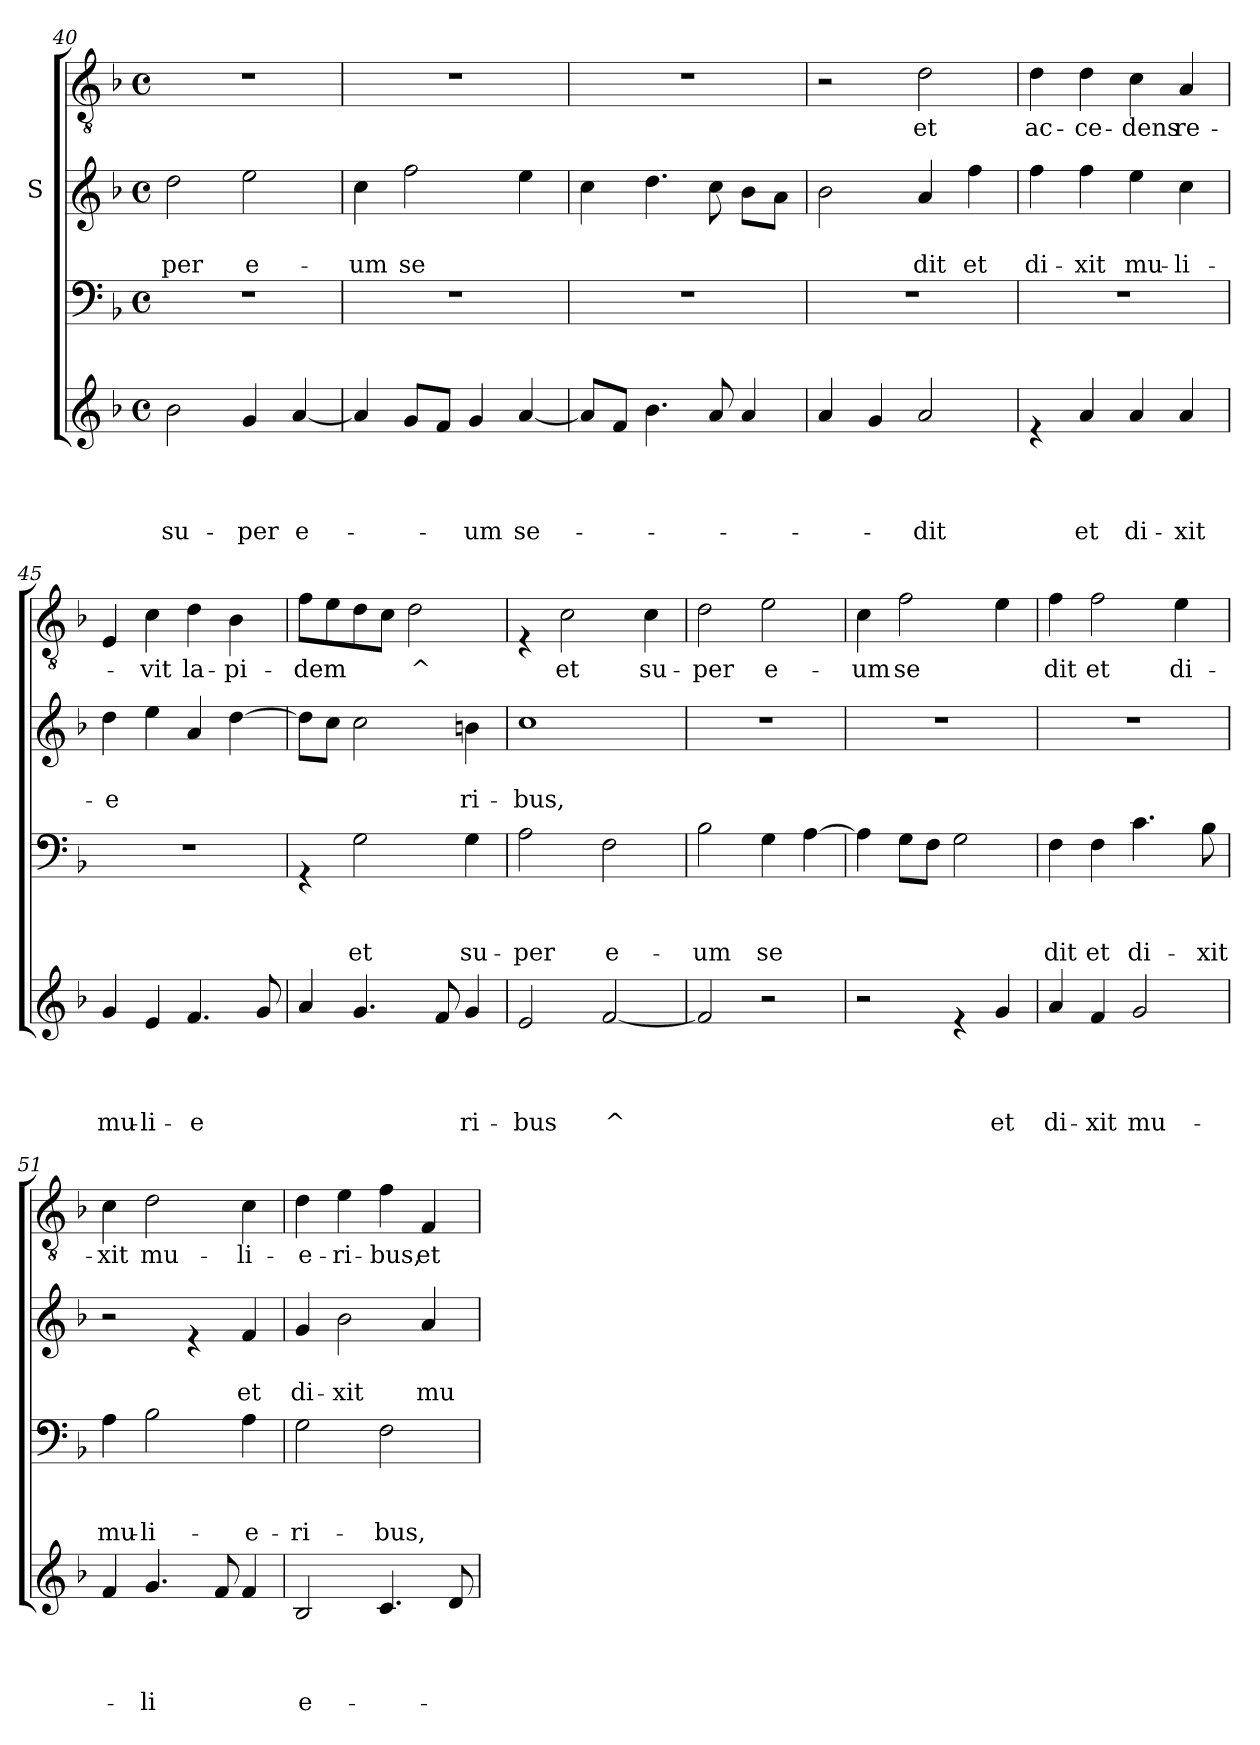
**kern	**text	**text	**text	**text	**kern	**text	**text	**text	**kern	**text	**text	**kern	**text
*part4	*part4	*part4	*part4	*part4	*part3	*part3	*part3	*part3	*part2	*part2	*part2	*part1	*part1
*staff4	*staff4	*staff4	*staff4	*staff4	*staff3	*staff3	*staff3	*staff3	*staff2	*staff2	*staff2	*staff1	*staff1
*	*	*	*	*	*	*	*	*	*I"S	*	*	*	*
!!LO:LB:g=z
*clefG2	*	*	*	*	*clefF4	*	*	*	*clefG2	*	*	*clefGv2	*
*k[b-]	*	*	*	*	*k[b-]	*	*	*	*k[b-]	*	*	*k[b-]	*
*F:	*	*	*	*	*F:	*	*	*	*F:	*	*	*F:	*
*M4/4	*	*	*	*	*M4/4	*	*	*	*M4/4	*	*	*M4/4	*
*met(c)	*	*	*	*	*met(c)	*	*	*	*met(c)	*	*	*met(c)	*
=40	=40	=40	=40	=40	=40	=40	=40	=40	=40	=40	=40	=40	=40
!	!	!	!	!LO:LY:b	!	!	!	!	!	!	!LO:LY:b	!	!
2b-\	.	.	.	su-	1r	.	.	.	2dd\	.	-per	1r	.
!	!	!	!	!LO:LY:b	!	!	!	!	!	!	!LO:LY:b	!	!
4g/	.	.	.	-per	.	.	.	.	2ee\	.	e-	.	.
!	!	!	!	!LO:LY:b	!	!	!	!	!	!	!	!	!
[<4a/	.	.	.	e-	.	.	.	.	.	.	.	.	.
=41	=41	=41	=41	=41	=41	=41	=41	=41	=41	=41	=41	=41	=41
!	!	!	!	!	!	!	!	!	!	!	!LO:LY:b	!	!
4a/]	.	.	.	.	1r	.	.	.	4cc\	.	-um	1r	.
!	!	!	!	!	!	!	!	!	!	!	!LO:LY:b	!	!
8g/L	.	.	.	.	.	.	.	.	2ff\	.	se	.	.
8f/J	.	.	.	.	.	.	.	.	.	.	.	.	.
!	!	!	!	!LO:LY:b	!	!	!	!	!	!	!	!	!
4g/	.	.	.	-um	.	.	.	.	.	.	.	.	.
!	!	!	!	!LO:LY:b	!	!	!	!	!	!	!	!	!
[<4a/	.	.	.	se-	.	.	.	.	4ee\	.	.	.	.
=42	=42	=42	=42	=42	=42	=42	=42	=42	=42	=42	=42	=42	=42
8a/L]	.	.	.	.	1r	.	.	.	4cc\	.	.	1r	.
8f/J	.	.	.	.	.	.	.	.	.	.	.	.	.
4.b-\	.	.	.	.	.	.	.	.	4.dd\	.	.	.	.
8a/	.	.	.	.	.	.	.	.	8cc\	.	.	.	.
4a/	.	.	.	.	.	.	.	.	8b-\L	.	.	.	.
.	.	.	.	.	.	.	.	.	8a\J	.	.	.	.
=43	=43	=43	=43	=43	=43	=43	=43	=43	=43	=43	=43	=43	=43
4a/	.	.	.	.	1r	.	.	.	2b-\	.	.	2r	.
4g/	.	.	.	.	.	.	.	.	.	.	.	.	.
!	!	!	!	!LO:LY:b	!	!	!	!	!	!	!LO:LY:b	!	!LO:LY:b
2a/	.	.	.	-dit	.	.	.	.	4a/	.	dit	2d\	et
!	!	!	!	!	!	!	!	!	!	!	!LO:LY:b	!	!
.	.	.	.	.	.	.	.	.	4ff\	.	et	.	.
=44	=44	=44	=44	=44	=44	=44	=44	=44	=44	=44	=44	=44	=44
!	!	!	!	!	!	!	!	!	!	!	!LO:LY:b	!	!LO:LY:b
4re	.	.	.	.	1r	.	.	.	4ff\	.	di-	4d\	ac-
!	!	!	!	!LO:LY:b	!	!	!	!	!	!	!LO:LY:b	!	!LO:LY:b
4a/	.	.	.	et	.	.	.	.	4ff\	.	-xit	4d\	-ce-
!	!	!	!	!LO:LY:b	!	!	!	!	!	!	!LO:LY:b	!	!LO:LY:b
4a/	.	.	.	di-	.	.	.	.	4ee\	.	mu-	4c\	-dens
!	!	!	!	!LO:LY:b	!	!	!	!	!	!	!LO:LY:b	!	!LO:LY:b
4a/	.	.	.	-xit	.	.	.	.	4cc\	.	-li-	4A/	re-
!!LO:LB:g=z
=45	=45	=45	=45	=45	=45	=45	=45	=45	=45	=45	=45	=45	=45
!	!	!	!	!LO:LY:b	!	!	!	!	!	!	!LO:LY:b	!	!
4g/	.	.	.	mu-	1r	.	.	.	4dd\	.	-e	4E/	.
!	!	!	!	!LO:LY:b	!	!	!	!	!	!	!	!	!LO:LY:b
4e/	.	.	.	-li-	.	.	.	.	4ee\	.	.	4c\	-vit
!	!	!	!	!LO:LY:b	!	!	!	!	!	!	!	!	!LO:LY:b
4.f/	.	.	.	-e	.	.	.	.	4a/	.	.	4d\	la-
!	!	!	!	!	!	!	!	!	!	!	!	!	!LO:LY:b
.	.	.	.	.	.	.	.	.	[>4dd\	.	.	4B-\	-pi-
8g/	.	.	.	.	.	.	.	.	.	.	.	.	.
=46	=46	=46	=46	=46	=46	=46	=46	=46	=46	=46	=46	=46	=46
!	!	!	!	!	!	!	!	!	!	!	!	!	!LO:LY:b
4a/	.	.	.	.	4rGG	.	.	.	8dd\L]	.	.	8f\L	-dem
.	.	.	.	.	.	.	.	.	8cc\J	.	.	8e\	.
!	!	!	!	!	!	!	!	!LO:LY:b	!	!	!	!	!
4.g/	.	.	.	.	2G\	.	.	et	2cc\	.	.	8d\	.
.	.	.	.	.	.	.	.	.	.	.	.	8c\J	.
!	!	!	!	!	!	!	!	!	!	!	!	!	!LO:LY:b
.	.	.	.	.	.	.	.	.	.	.	.	2d\	^
8f/	.	.	.	.	.	.	.	.	.	.	.	.	.
!	!	!	!	!LO:LY:b	!	!	!	!LO:LY:b	!	!	!LO:LY:b	!	!
4g/	.	.	.	ri-	4G\	.	.	su-	4bn\	.	ri-	.	.
=47	=47	=47	=47	=47	=47	=47	=47	=47	=47	=47	=47	=47	=47
!	!	!	!	!LO:LY:b	!	!	!	!LO:LY:b	!	!	!LO:LY:b	!	!
2e/	.	.	.	-bus	2A\	.	.	-per	1cc	.	-bus,	4rE	.
!	!	!	!	!	!	!	!	!	!	!	!	!	!LO:LY:b
.	.	.	.	.	.	.	.	.	.	.	.	2c\	et
!	!	!	!	!LO:LY:b	!	!	!	!LO:LY:b	!	!	!	!	!
[<2f/	.	.	.	^	2F\	.	.	e-	.	.	.	.	.
!	!	!	!	!	!	!	!	!	!	!	!	!	!LO:LY:b
.	.	.	.	.	.	.	.	.	.	.	.	4c\	su-
=48	=48	=48	=48	=48	=48	=48	=48	=48	=48	=48	=48	=48	=48
!	!	!	!	!	!	!	!	!LO:LY:b	!	!	!	!	!LO:LY:b
2f/]	.	.	.	.	2B-\	.	.	-um	1r	.	.	2d\	-per
!	!	!	!	!	!	!	!	!LO:LY:b	!	!	!	!	!LO:LY:b
2r	.	.	.	.	4G\	.	.	se	.	.	.	2e\	e-
.	.	.	.	.	[>4A\	.	.	.	.	.	.	.	.
=49	=49	=49	=49	=49	=49	=49	=49	=49	=49	=49	=49	=49	=49
!	!	!	!	!	!	!	!	!	!	!	!	!	!LO:LY:b
2r	.	.	.	.	4A\]	.	.	.	1r	.	.	4c\	-um
!	!	!	!	!	!	!	!	!	!	!	!	!	!LO:LY:b
.	.	.	.	.	8G\L	.	.	.	.	.	.	2f\	se
.	.	.	.	.	8F\J	.	.	.	.	.	.	.	.
4re	.	.	.	.	2G\	.	.	.	.	.	.	.	.
!	!	!	!	!LO:LY:b	!	!	!	!	!	!	!	!	!
4g/	.	.	.	et	.	.	.	.	.	.	.	4e\	.
=50	=50	=50	=50	=50	=50	=50	=50	=50	=50	=50	=50	=50	=50
!	!	!	!	!LO:LY:b	!	!	!	!LO:LY:b	!	!	!	!	!LO:LY:b
4a/	.	.	.	di-	4F\	.	.	dit	1r	.	.	4f\	dit
!	!	!	!	!LO:LY:b	!	!	!	!LO:LY:b	!	!	!	!	!LO:LY:b
4f/	.	.	.	-xit	4F\	.	.	et	.	.	.	2f\	et
!	!	!	!	!LO:LY:b	!	!	!	!LO:LY:b	!	!	!	!	!
2g/	.	.	.	mu-	4.c\	.	.	di-	.	.	.	.	.
!	!	!	!	!	!	!	!	!	!	!	!	!	!LO:LY:b
.	.	.	.	.	.	.	.	.	.	.	.	4e\	di-
!	!	!	!	!	!	!	!	!LO:LY:b	!	!	!	!	!
.	.	.	.	.	8B-\	.	.	-xit	.	.	.	.	.
!!LO:PB:g=z
=51	=51	=51	=51	=51	=51	=51	=51	=51	=51	=51	=51	=51	=51
!	!	!	!	!	!	!	!	!LO:LY:b	!	!	!	!	!LO:LY:b
4f/	.	.	.	.	4A\	.	.	mu-	2r	.	.	4c\	-xit
!	!	!	!	!LO:LY:b	!	!	!	!LO:LY:b	!	!	!	!	!LO:LY:b
4.g/	.	.	.	-li	2B-\	.	.	-li-	.	.	.	2d\	mu-
.	.	.	.	.	.	.	.	.	4re	.	.	.	.
8f/	.	.	.	.	.	.	.	.	.	.	.	.	.
!	!	!	!	!	!	!	!	!LO:LY:b	!	!	!LO:LY:b	!	!LO:LY:b
4f/	.	.	.	.	4A\	.	.	-e-	4f/	.	et	4c\	-li-
=52	=52	=52	=52	=52	=52	=52	=52	=52	=52	=52	=52	=52	=52
!	!	!	!	!LO:LY:b	!	!	!	!LO:LY:b	!	!	!LO:LY:b	!	!LO:LY:b
2B-/	.	.	.	e-	2G\	.	.	-ri-	4g/	.	di-	4d\	-e-
!	!	!	!	!	!	!	!	!	!	!	!LO:LY:b	!	!LO:LY:b
.	.	.	.	.	.	.	.	.	2b-\	.	-xit	4e\	-ri-
!	!	!	!	!	!	!	!	!LO:LY:b	!	!	!	!	!LO:LY:b
4.c/	.	.	.	.	2F\	.	.	-bus,	.	.	.	4f\	-bus,
!	!	!	!	!	!	!	!	!	!	!	!LO:LY:b	!	!LO:LY:b
.	.	.	.	.	.	.	.	.	4a/	.	mu-	4F/	et
8d/	.	.	.	.	.	.	.	.	.	.	.	.	.
=	=	=	=	=	=	=	=	=	=	=	=	=	=
*-	*-	*-	*-	*-	*-	*-	*-	*-	*-	*-	*-	*-	*-
